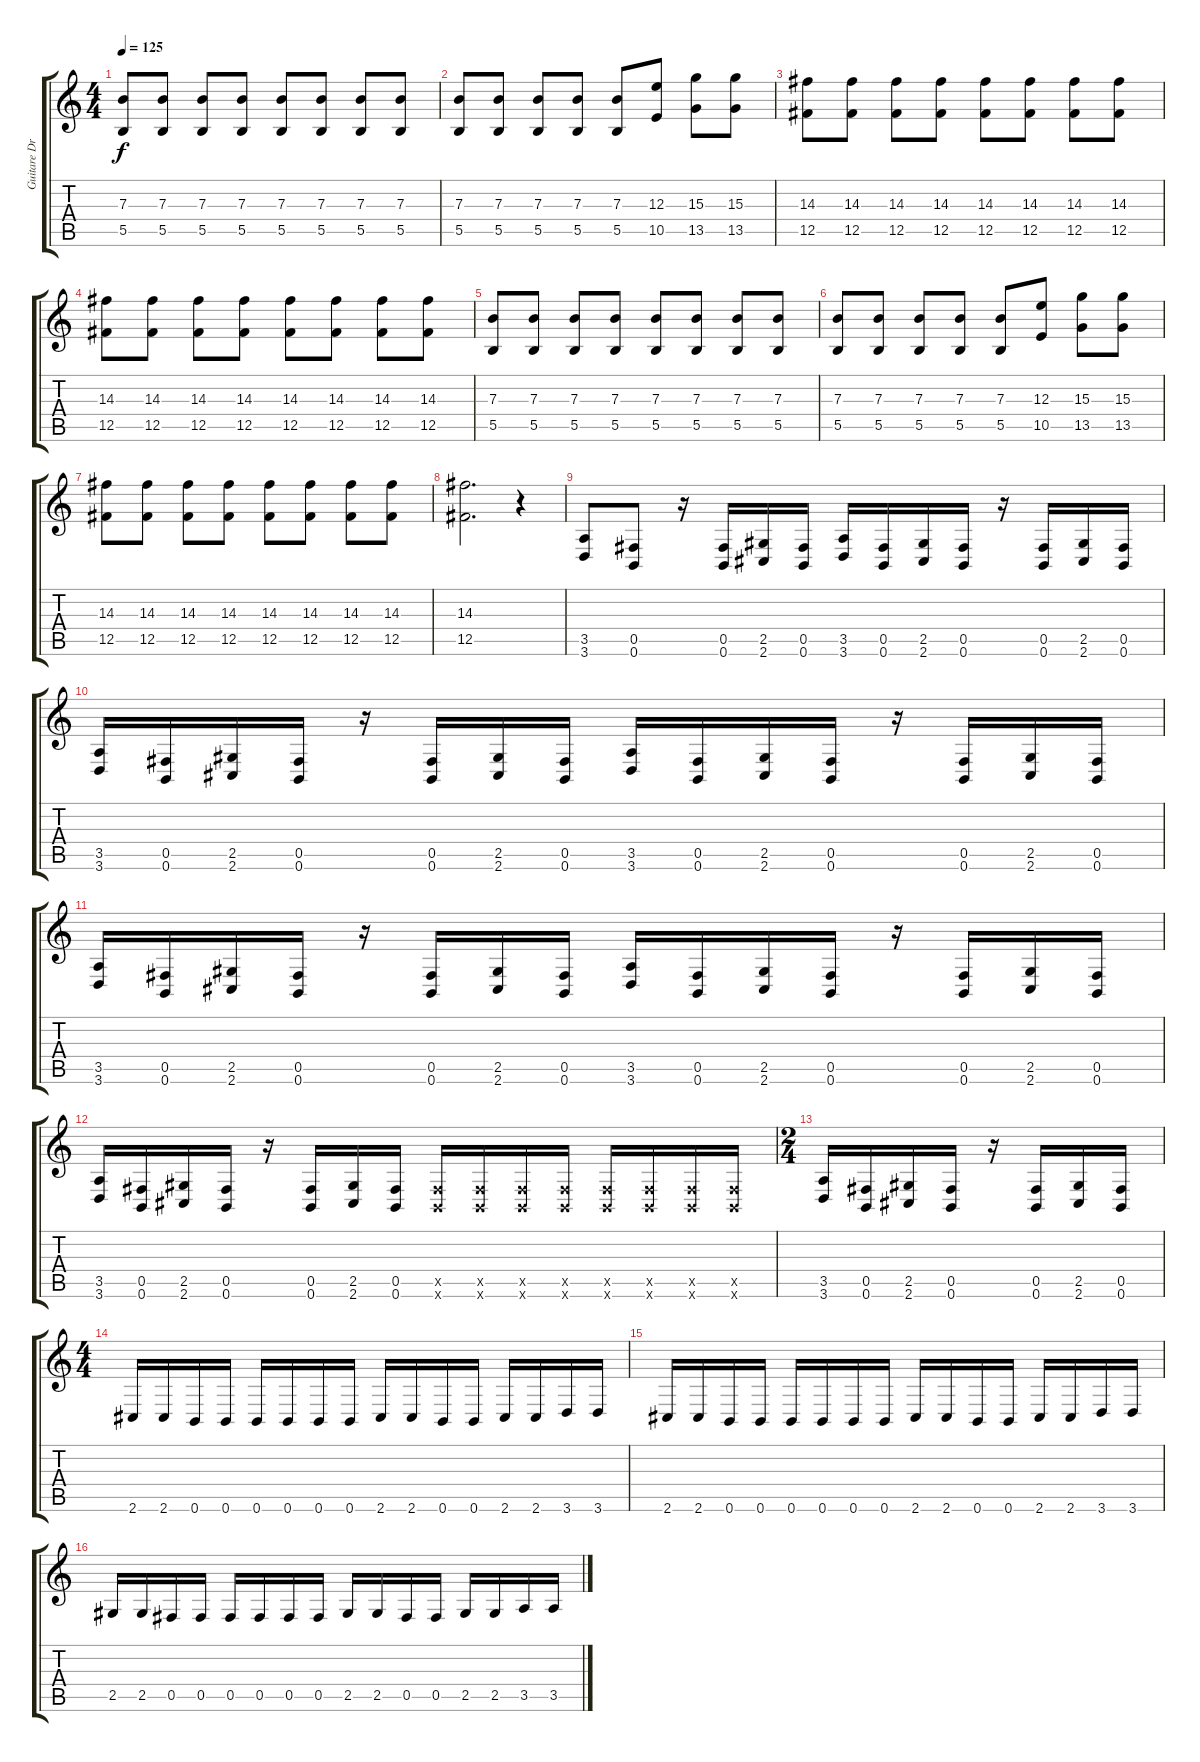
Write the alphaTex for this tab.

\track ("Guitare Droite" "Guitare Dr") {instrument distortionguitar}
\staff {score tabs}
\tuning (Db4 Ab3 E3 B2 Gb2 B1) {hide}
\ts (4 4)
\tempo 125
\clef g2
\ks c
(7.3 5.5).8{dy f} (7.3 5.5).8 (7.3 5.5).8 (7.3 5.5).8 (7.3 5.5).8 (7.3 5.5).8 (7.3 5.5).8 (7.3 5.5).8 |
(7.3 5.5).8 (7.3 5.5).8 (7.3 5.5).8 (7.3 5.5).8 (7.3 5.5).8 (12.3 10.5).8 (15.3 13.5).8 (15.3 13.5).8 |
(14.3 12.5).8 (14.3 12.5).8 (14.3 12.5).8 (14.3 12.5).8 (14.3 12.5).8 (14.3 12.5).8 (14.3 12.5).8 (14.3 12.5).8 |
(14.3 12.5).8 (14.3 12.5).8 (14.3 12.5).8 (14.3 12.5).8 (14.3 12.5).8 (14.3 12.5).8 (14.3 12.5).8 (14.3 12.5).8 |
(7.3 5.5).8 (7.3 5.5).8 (7.3 5.5).8 (7.3 5.5).8 (7.3 5.5).8 (7.3 5.5).8 (7.3 5.5).8 (7.3 5.5).8 |
(7.3 5.5).8 (7.3 5.5).8 (7.3 5.5).8 (7.3 5.5).8 (7.3 5.5).8 (12.3 10.5).8 (15.3 13.5).8 (15.3 13.5).8 |
(14.3 12.5).8 (14.3 12.5).8 (14.3 12.5).8 (14.3 12.5).8 (14.3 12.5).8 (14.3 12.5).8 (14.3 12.5).8 (14.3 12.5).8 |
(14.3 12.5).2{d} r.4 |
(3.5 3.6).8 (0.5 0.6).8 r.16 (0.5 0.6).16 (2.5 2.6).16 (0.5 0.6).16 (3.5 3.6).16 (0.5 0.6).16 (2.5 2.6).16 (0.5 0.6).16 r.16 (0.5 0.6).16 (2.5 2.6).16 (0.5 0.6).16 |
(3.5 3.6).16 (0.5 0.6).16 (2.5 2.6).16 (0.5 0.6).16 r.16 (0.5 0.6).16 (2.5 2.6).16 (0.5 0.6).16 (3.5 3.6).16 (0.5 0.6).16 (2.5 2.6).16 (0.5 0.6).16 r.16 (0.5 0.6).16 (2.5 2.6).16 (0.5 0.6).16 |
(3.5 3.6).16 (0.5 0.6).16 (2.5 2.6).16 (0.5 0.6).16 r.16 (0.5 0.6).16 (2.5 2.6).16 (0.5 0.6).16 (3.5 3.6).16 (0.5 0.6).16 (2.5 2.6).16 (0.5 0.6).16 r.16 (0.5 0.6).16 (2.5 2.6).16 (0.5 0.6).16 |
(3.5 3.6).16 (0.5 0.6).16 (2.5 2.6).16 (0.5 0.6).16 r.16 (0.5 0.6).16 (2.5 2.6).16 (0.5 0.6).16 (0.5{x} 0.6{x}).16 (0.5{x} 0.6{x}).16 (0.5{x} 0.6{x}).16 (0.5{x} 0.6{x}).16 (0.5{x} 0.6{x}).16 (0.5{x} 0.6{x}).16 (0.5{x} 0.6{x}).16 (0.5{x} 0.6{x}).16 |
\ts (2 4)
(3.5 3.6).16 (0.5 0.6).16 (2.5 2.6).16 (0.5 0.6).16 r.16 (0.5 0.6).16 (2.5 2.6).16 (0.5 0.6).16 |
\ts (4 4)
2.6.16 2.6.16 0.6.16 0.6.16 0.6.16 0.6.16 0.6.16 0.6.16 2.6.16 2.6.16 0.6.16 0.6.16 2.6.16 2.6.16 3.6.16 3.6.16 |
2.6.16 2.6.16 0.6.16 0.6.16 0.6.16 0.6.16 0.6.16 0.6.16 2.6.16 2.6.16 0.6.16 0.6.16 2.6.16 2.6.16 3.6.16 3.6.16 |
2.5.16 2.5.16 0.5.16 0.5.16 0.5.16 0.5.16 0.5.16 0.5.16 2.5.16 2.5.16 0.5.16 0.5.16 2.5.16 2.5.16 3.5.16 3.5.16
